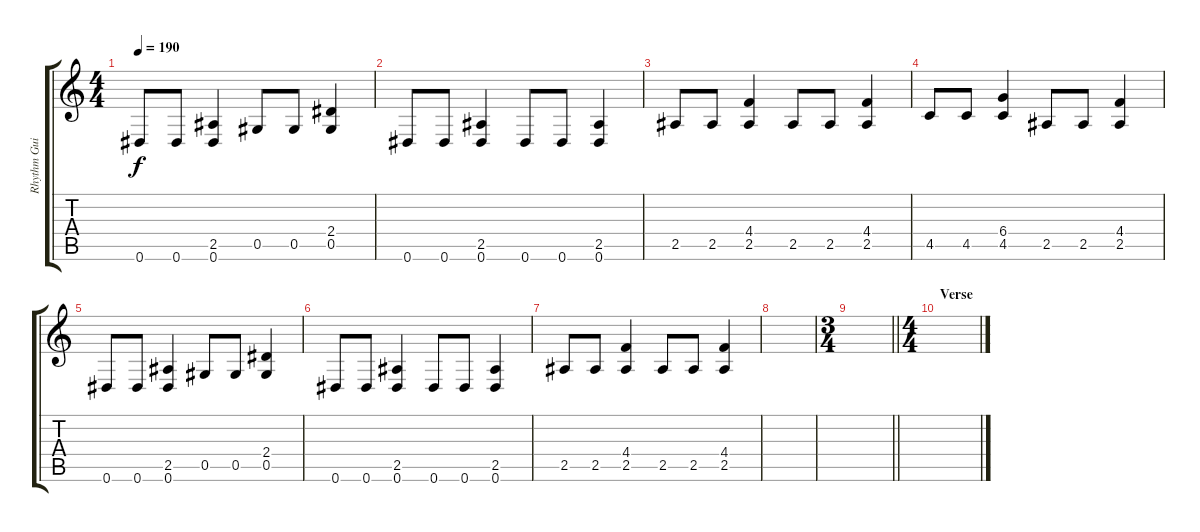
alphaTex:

\track ("Rhythm Guitar" "Rhythm Gui") {instrument overdrivenguitar}
\staff {score tabs}
\tuning (Eb4 Bb3 Gb3 Db3 Ab2 Eb2) {hide}
\ts (4 4)
\tempo 190
\clef g2
\ks c
0.6.8{dy f} 0.6.8 (2.5 0.6).4 0.5.8 0.5.8 (2.4 0.5).4 |
0.6.8 0.6.8 (2.5 0.6).4 0.6.8 0.6.8 (2.5 0.6).4 |
2.5.8 2.5.8 (4.4 2.5).4 2.5.8 2.5.8 (4.4 2.5).4 |
4.5.8 4.5.8 (6.4 4.5).4 2.5.8 2.5.8 (4.4 2.5).4 |
0.6.8 0.6.8 (2.5 0.6).4 0.5.8 0.5.8 (2.4 0.5).4 |
0.6.8 0.6.8 (2.5 0.6).4 0.6.8 0.6.8 (2.5 0.6).4 |
2.5.8 2.5.8 (4.4 2.5).4 2.5.8 2.5.8 (4.4 2.5).4 |
|
\ts (3 4)
\barLineRight lightlight
|
\ts (4 4)
\section ("" "Verse")
